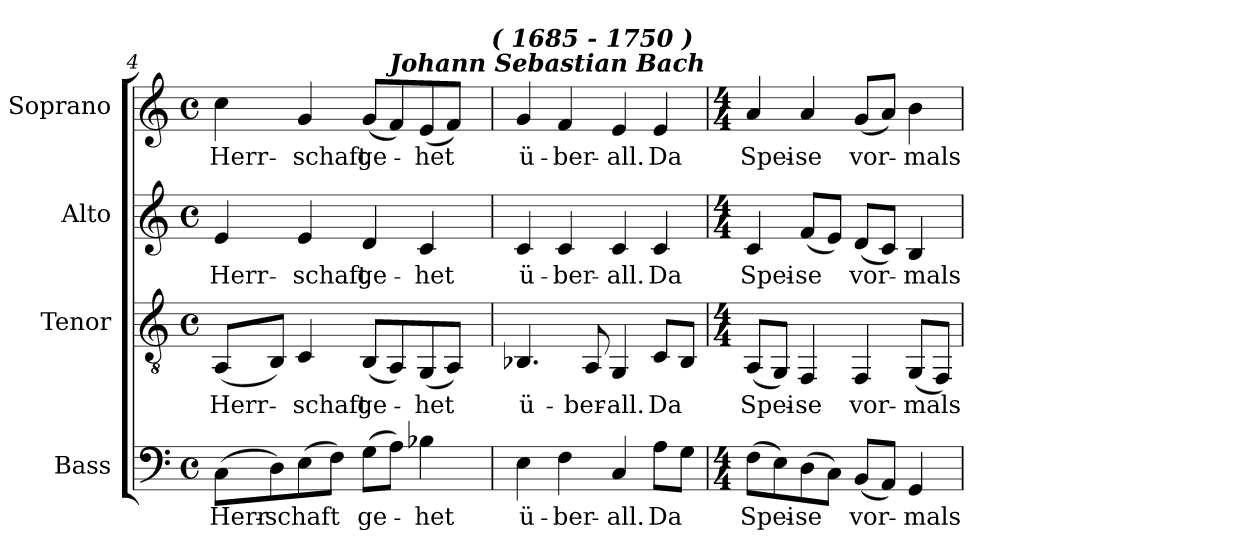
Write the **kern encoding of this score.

**kern	**text	**kern	**text	**kern	**text	**kern	**text
*part4	*part4	*part3	*part3	*part2	*part2	*part1	*part1
*staff4	*staff4	*staff3	*staff3	*staff2	*staff2	*staff1	*staff1
*I"Bass	*	*I"Tenor	*	*I"Alto	*	*I"Soprano	*
*clefF4	*	*clefGv2	*	*clefG2	*	*clefG2	*
*k[]	*	*k[]	*	*k[]	*	*k[]	*
*C:	*	*C:	*	*C:	*	*C:	*
*M4/4	*	*M4/4	*	*M4/4	*	*M4/4	*
*met(c)	*	*met(c)	*	*met(c)	*	*met(c)	*
=4	=4	=4	=4	=4	=4	=4	=4
!	!LO:LY:b:color=#000000	!	!	!	!	!	!
!	!	!	!LO:LY:b:color=#000000	!	!	!	!
!	!	!	!	!	!LO:LY:b:color=#000000	!	!
!	!	!	!	!	!	!	!LO:LY:b:color=#000000
*	*	*	*	*	*	*^	*
(8Ci\L	Herr-	(8AAi/L	Herr-	4ei/	Herr-	4cci\	2ryy	Herr-
!	!LO:LY:b:color=#000000	!	!	!	!	!	!	!
8Di\)	-schaft	8BBi/J)	.	.	.	.	.	.
!	!	!	!LO:LY:b:color=#000000	!	!	!	!	!
!	!	!	!	!	!LO:LY:b:color=#000000	!	!	!
!	!	!	!	!	!	!	!	!LO:LY:b:color=#000000
(8Ei\	.	4Ci/	-schaft	4ei/	-schaft	4gi/	.	-schaft
8Fi\J)	.	.	.	.	.	.	.	.
!	!LO:LY:b:color=#000000	!	!	!	!	!	!	!
!	!	!	!LO:LY:b:color=#000000	!	!	!	!	!
!	!	!	!	!	!LO:LY:b:color=#000000	!	!	!
!	!	!	!	!	!	!	!	!LO:LY:b:color=#000000
(8Gi\L	ge-	(8BBi/L	ge-	4di/	ge-	(8gi/L	4ryy	ge-
!	!	!	!	!	!	!LO:TX:a:Bi:t=Johann Sebastian Bach	!	!
8Ai\J)	.	8AAi/)	.	.	.	8fi/)	.	.
!	!LO:LY:b:color=#000000	!	!	!	!	!	!	!
!	!	!	!LO:LY:b:color=#000000	!	!	!	!	!
!	!	!	!	!	!LO:LY:b:color=#000000	!	!	!
!	!	!	!	!	!	!	!	!LO:LY:b:color=#000000
4B-Xi\	-het	(8GGi/	-het	4ci/	-het	(8ei/	8ryy	-het
.	.	8AAi/J)	.	.	.	8fi/J)	16ryy	.
.	.	.	.	.	.	.	32ryy	.
.	.	.	.	.	.	.	64ryy	.
.	.	.	.	.	.	.	128...ryy	.
!	!	!	!	!	!	!	!LO:TX:a:Bi:t=( 1685 - 1750 )	!
.	.	.	.	.	.	.	1024ryy	.
*	*	*	*	*	*	*v	*v	*
=4	=4	=4	=4	=4	=4	=4	=4
*	*	*	*	*	*	*^	*
!	!LO:LY:b:color=#000000	!	!	!	!	!	!	!
*	*	*	*	*	*	*v	*v	*
*	*	*	*	*	*	*^	*
!	!	!	!LO:LY:b:color=#000000	!	!	!	!	!
*	*	*	*	*	*	*v	*v	*
*	*	*	*	*	*	*^	*
!	!	!	!	!	!LO:LY:b:color=#000000	!	!	!
*	*	*	*	*	*	*v	*v	*
*	*	*	*	*	*	*^	*
!	!	!	!	!	!	!	!	!LO:LY:b:color=#000000
*	*	*	*	*	*	*v	*v	*
4Ei\	ü-	4.BB-Xi/	ü-	4ci/	ü-	4gi/	ü-
!	!LO:LY:b:color=#000000	!	!	!	!	!	!
!	!	!	!	!	!LO:LY:b:color=#000000	!	!
!	!	!	!	!	!	!	!LO:LY:b:color=#000000
4Fi\	-ber-	.	.	4ci/	-ber-	4fi/	-ber-
!	!	!	!LO:LY:b:color=#000000	!	!	!	!
.	.	8AAi/	-ber-	.	.	.	.
!	!LO:LY:b:color=#000000	!	!	!	!	!	!
!	!	!	!LO:LY:b:color=#000000	!	!	!	!
!	!	!	!	!	!LO:LY:b:color=#000000	!	!
!	!	!	!	!	!	!	!LO:LY:b:color=#000000
4Ci/	-all.	4GGi/	-all.	4ci/	-all.	4ei/	-all.
!	!LO:LY:b:color=#000000	!	!	!	!	!	!
!	!	!	!LO:LY:b:color=#000000	!	!	!	!
!	!	!	!	!	!LO:LY:b:color=#000000	!	!
!	!	!	!	!	!	!	!LO:LY:b:color=#000000
8Ai\L	Da	8Ci/L	Da	4ci/	Da	4ei/	Da
8Gi\J	.	8BB-i/J	.	.	.	.	.
!!LO:LB:g=z
=5	=5	=5	=5	=5	=5	=5	=5
*M4/4	*	*M4/4	*	*M4/4	*	*M4/4	*
!	!LO:LY:b:color=#000000	!	!	!	!	!	!
!	!	!	!LO:LY:b:color=#000000	!	!	!	!
!	!	!	!	!	!LO:LY:b:color=#000000	!	!
!	!	!	!	!	!	!	!LO:LY:b:color=#000000
(8Fi\L	Spei-	(8AAi/L	Spei-	4ci/	Spei-	4ai/	Spei-
8Ei\)	.	8GGi/J)	.	.	.	.	.
!	!LO:LY:b:color=#000000	!	!	!	!	!	!
!	!	!	!LO:LY:b:color=#000000	!	!	!	!
!	!	!	!	!	!LO:LY:b:color=#000000	!	!
!	!	!	!	!	!	!	!LO:LY:b:color=#000000
(8Di\	-se	4FFi/	-se	(8fi/L	-se	4ai/	-se
8Ci\J)	.	.	.	8ei/J)	.	.	.
!	!LO:LY:b:color=#000000	!	!	!	!	!	!
!	!	!	!LO:LY:b:color=#000000	!	!	!	!
!	!	!	!	!	!LO:LY:b:color=#000000	!	!
!	!	!	!	!	!	!	!LO:LY:b:color=#000000
(8BBi/L	vor-	4FFi/	vor-	(8di/L	vor-	(8gi/L	vor-
8AAi/J)	.	.	.	8ci/J)	.	8ai/J)	.
!	!LO:LY:b:color=#000000	!	!	!	!	!	!
!	!	!	!LO:LY:b:color=#000000	!	!	!	!
!	!	!	!	!	!LO:LY:b:color=#000000	!	!
!	!	!	!	!	!	!	!LO:LY:b:color=#000000
4GGi/	-mals	(8GGi/L	-mals	4Bi/	-mals	4bi\	-mals
.	.	8FFi/J)	.	.	.	.	.
=	=	=	=	=	=	=	=
*-	*-	*-	*-	*-	*-	*-	*-
